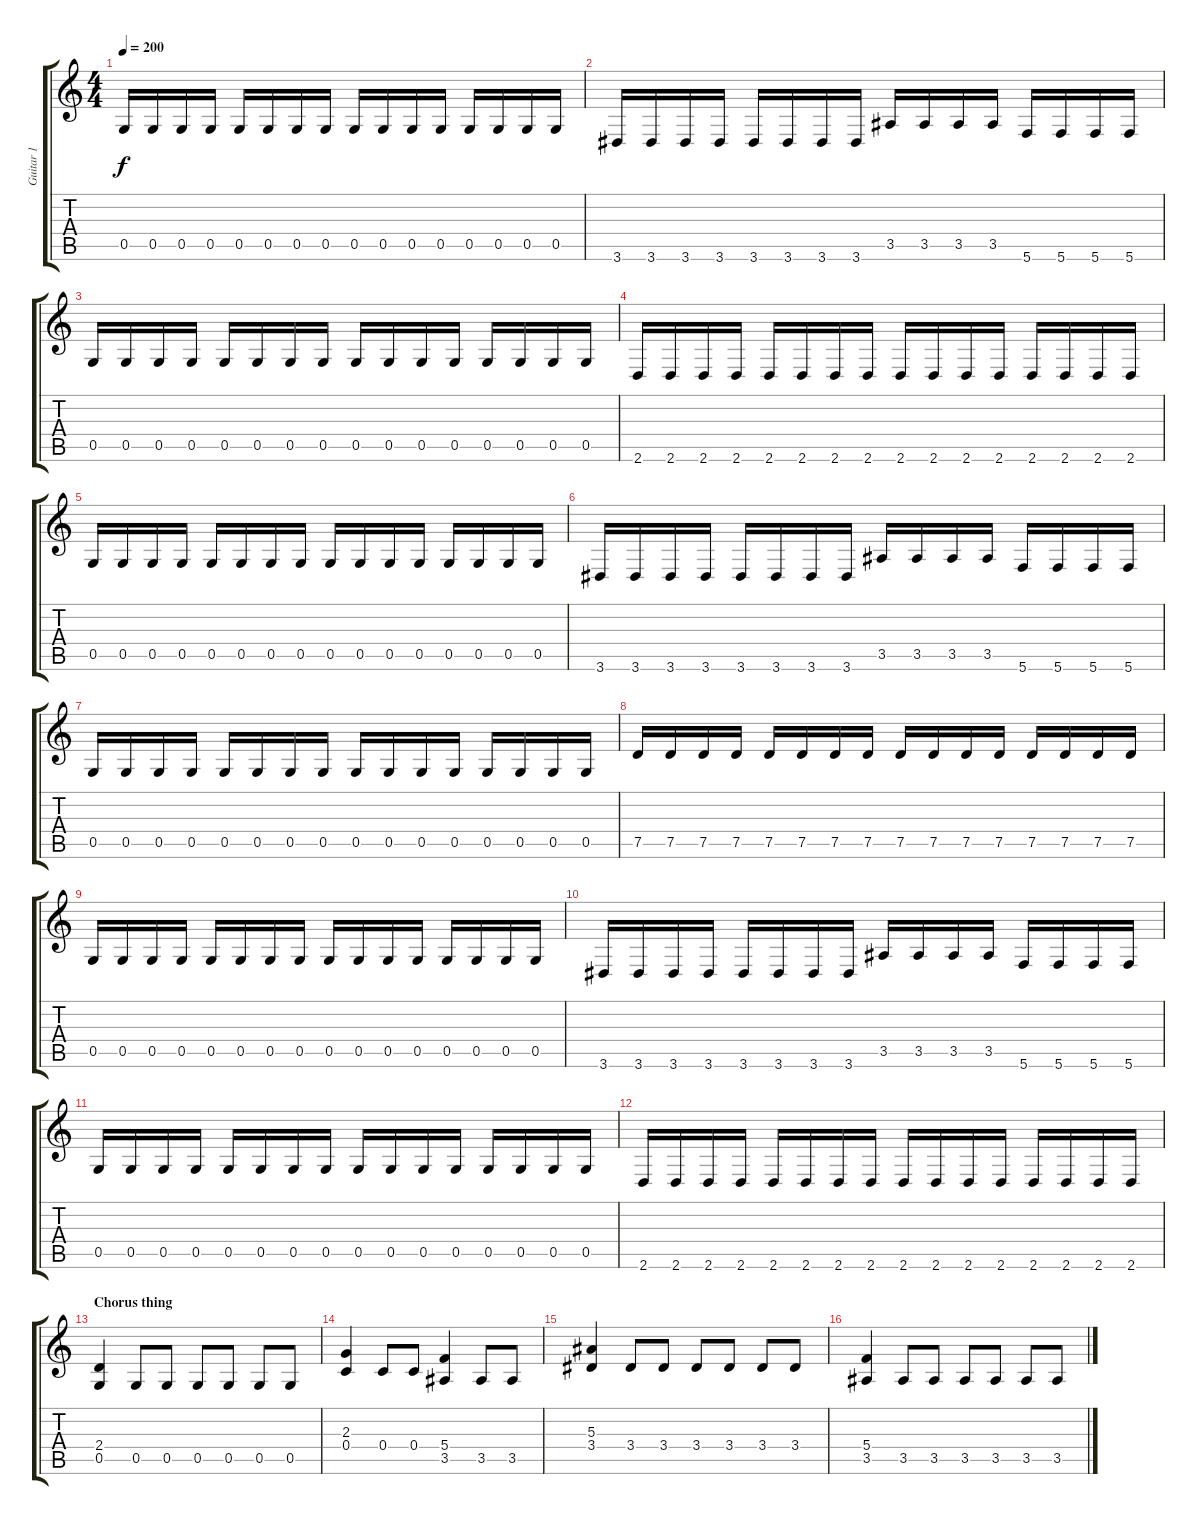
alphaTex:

\track ("Guitar 1" "Guitar 1") {instrument overdrivenguitar}
\staff {score tabs}
\tuning (D4 A3 F3 C3 G2 C2) {hide}
\ts (4 4)
\tempo 200
\clef g2
\ks c
0.5.16{dy f} 0.5.16 0.5.16 0.5.16 0.5.16 0.5.16 0.5.16 0.5.16 0.5.16 0.5.16 0.5.16 0.5.16 0.5.16 0.5.16 0.5.16 0.5.16 |
3.6.16 3.6.16 3.6.16 3.6.16 3.6.16 3.6.16 3.6.16 3.6.16 3.5.16 3.5.16 3.5.16 3.5.16 5.6.16 5.6.16 5.6.16 5.6.16 |
0.5.16 0.5.16 0.5.16 0.5.16 0.5.16 0.5.16 0.5.16 0.5.16 0.5.16 0.5.16 0.5.16 0.5.16 0.5.16 0.5.16 0.5.16 0.5.16 |
2.6.16 2.6.16 2.6.16 2.6.16 2.6.16 2.6.16 2.6.16 2.6.16 2.6.16 2.6.16 2.6.16 2.6.16 2.6.16 2.6.16 2.6.16 2.6.16 |
0.5.16 0.5.16 0.5.16 0.5.16 0.5.16 0.5.16 0.5.16 0.5.16 0.5.16 0.5.16 0.5.16 0.5.16 0.5.16 0.5.16 0.5.16 0.5.16 |
3.6.16 3.6.16 3.6.16 3.6.16 3.6.16 3.6.16 3.6.16 3.6.16 3.5.16 3.5.16 3.5.16 3.5.16 5.6.16 5.6.16 5.6.16 5.6.16 |
0.5.16 0.5.16 0.5.16 0.5.16 0.5.16 0.5.16 0.5.16 0.5.16 0.5.16 0.5.16 0.5.16 0.5.16 0.5.16 0.5.16 0.5.16 0.5.16 |
7.5.16 7.5.16 7.5.16 7.5.16 7.5.16 7.5.16 7.5.16 7.5.16 7.5.16 7.5.16 7.5.16 7.5.16 7.5.16 7.5.16 7.5.16 7.5.16 |
0.5.16 0.5.16 0.5.16 0.5.16 0.5.16 0.5.16 0.5.16 0.5.16 0.5.16 0.5.16 0.5.16 0.5.16 0.5.16 0.5.16 0.5.16 0.5.16 |
3.6.16 3.6.16 3.6.16 3.6.16 3.6.16 3.6.16 3.6.16 3.6.16 3.5.16 3.5.16 3.5.16 3.5.16 5.6.16 5.6.16 5.6.16 5.6.16 |
0.5.16 0.5.16 0.5.16 0.5.16 0.5.16 0.5.16 0.5.16 0.5.16 0.5.16 0.5.16 0.5.16 0.5.16 0.5.16 0.5.16 0.5.16 0.5.16 |
2.6.16 2.6.16 2.6.16 2.6.16 2.6.16 2.6.16 2.6.16 2.6.16 2.6.16 2.6.16 2.6.16 2.6.16 2.6.16 2.6.16 2.6.16 2.6.16 |
\section ("" "Chorus thing")
(2.4 0.5).4 0.5.8 0.5.8 0.5.8 0.5.8 0.5.8 0.5.8 |
(2.3 0.4).4 0.4.8 0.4.8 (5.4 3.5).4 3.5.8 3.5.8 |
(5.3 3.4).4 3.4.8 3.4.8 3.4.8 3.4.8 3.4.8 3.4.8 |
(5.4 3.5).4 3.5.8 3.5.8 3.5.8 3.5.8 3.5.8 3.5.8
